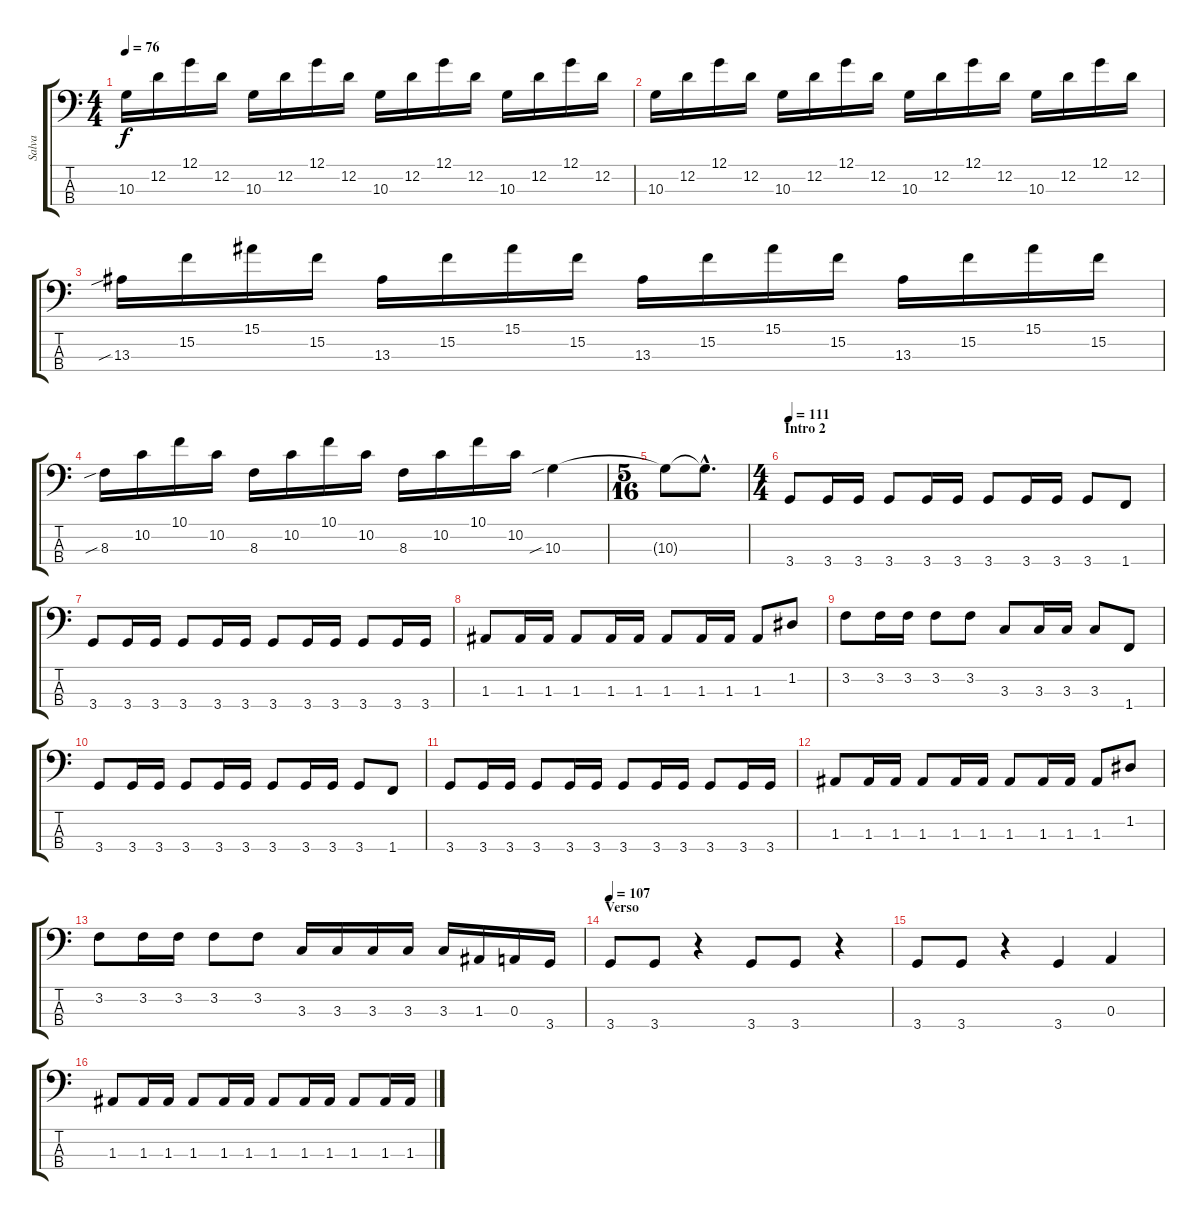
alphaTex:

\track ("Salva" "Salva") {instrument electricbassfinger}
\staff {score tabs}
\tuning (G2 D2 A1 E1) {hide}
\ts (4 4)
\tempo 76
\clef f4
\ks c
10.3.16{dy f} 12.2.16 12.1.16 12.2.16 10.3.16 12.2.16 12.1.16 12.2.16 10.3.16 12.2.16 12.1.16 12.2.16 10.3.16 12.2.16 12.1.16 12.2.16 |
10.3.16 12.2.16 12.1.16 12.2.16 10.3.16 12.2.16 12.1.16 12.2.16 10.3.16 12.2.16 12.1.16 12.2.16 10.3.16 12.2.16 12.1.16 12.2.16 |
13.3{sib}.16 15.2.16 15.1.16 15.2.16 13.3.16 15.2.16 15.1.16 15.2.16 13.3.16 15.2.16 15.1.16 15.2.16 13.3.16 15.2.16 15.1.16 15.2.16 |
8.3{sib}.16 10.2.16 10.1.16 10.2.16 8.3.16 10.2.16 10.1.16 10.2.16 8.3.16 10.2.16 10.1.16 10.2.16 10.3{sib}.4 |
\ts (5 16)
10.3{t}.8 10.3{hac t}.8{d} |
\ts (4 4)
\section ("" "Intro 2")
\tempo 111
3.4.8{volume 16} 3.4.16 3.4.16 3.4.8 3.4.16 3.4.16 3.4.8 3.4.16 3.4.16 3.4.8 1.4.8 |
3.4.8 3.4.16 3.4.16 3.4.8 3.4.16 3.4.16 3.4.8 3.4.16 3.4.16 3.4.8 3.4.16 3.4.16 |
1.3.8 1.3.16 1.3.16 1.3.8 1.3.16 1.3.16 1.3.8 1.3.16 1.3.16 1.3.8 1.2.8 |
3.2.8 3.2.16 3.2.16 3.2.8 3.2.8 3.3.8 3.3.16 3.3.16 3.3.8 1.4.8 |
3.4.8 3.4.16 3.4.16 3.4.8 3.4.16 3.4.16 3.4.8 3.4.16 3.4.16 3.4.8 1.4.8 |
3.4.8 3.4.16 3.4.16 3.4.8 3.4.16 3.4.16 3.4.8 3.4.16 3.4.16 3.4.8 3.4.16 3.4.16 |
1.3.8 1.3.16 1.3.16 1.3.8 1.3.16 1.3.16 1.3.8 1.3.16 1.3.16 1.3.8 1.2.8 |
3.2.8 3.2.16 3.2.16 3.2.8 3.2.8 3.3.16 3.3.16 3.3.16 3.3.16 3.3.16 1.3.16 0.3.16 3.4.16 |
\section ("" "Verso")
\tempo 107
3.4.8 3.4.8 r.4 3.4.8 3.4.8 r.4 |
3.4.8 3.4.8 r.4 3.4.4 0.3.4 |
1.3.8 1.3.16 1.3.16 1.3.8 1.3.16 1.3.16 1.3.8 1.3.16 1.3.16 1.3.8 1.3.16 1.3.16
